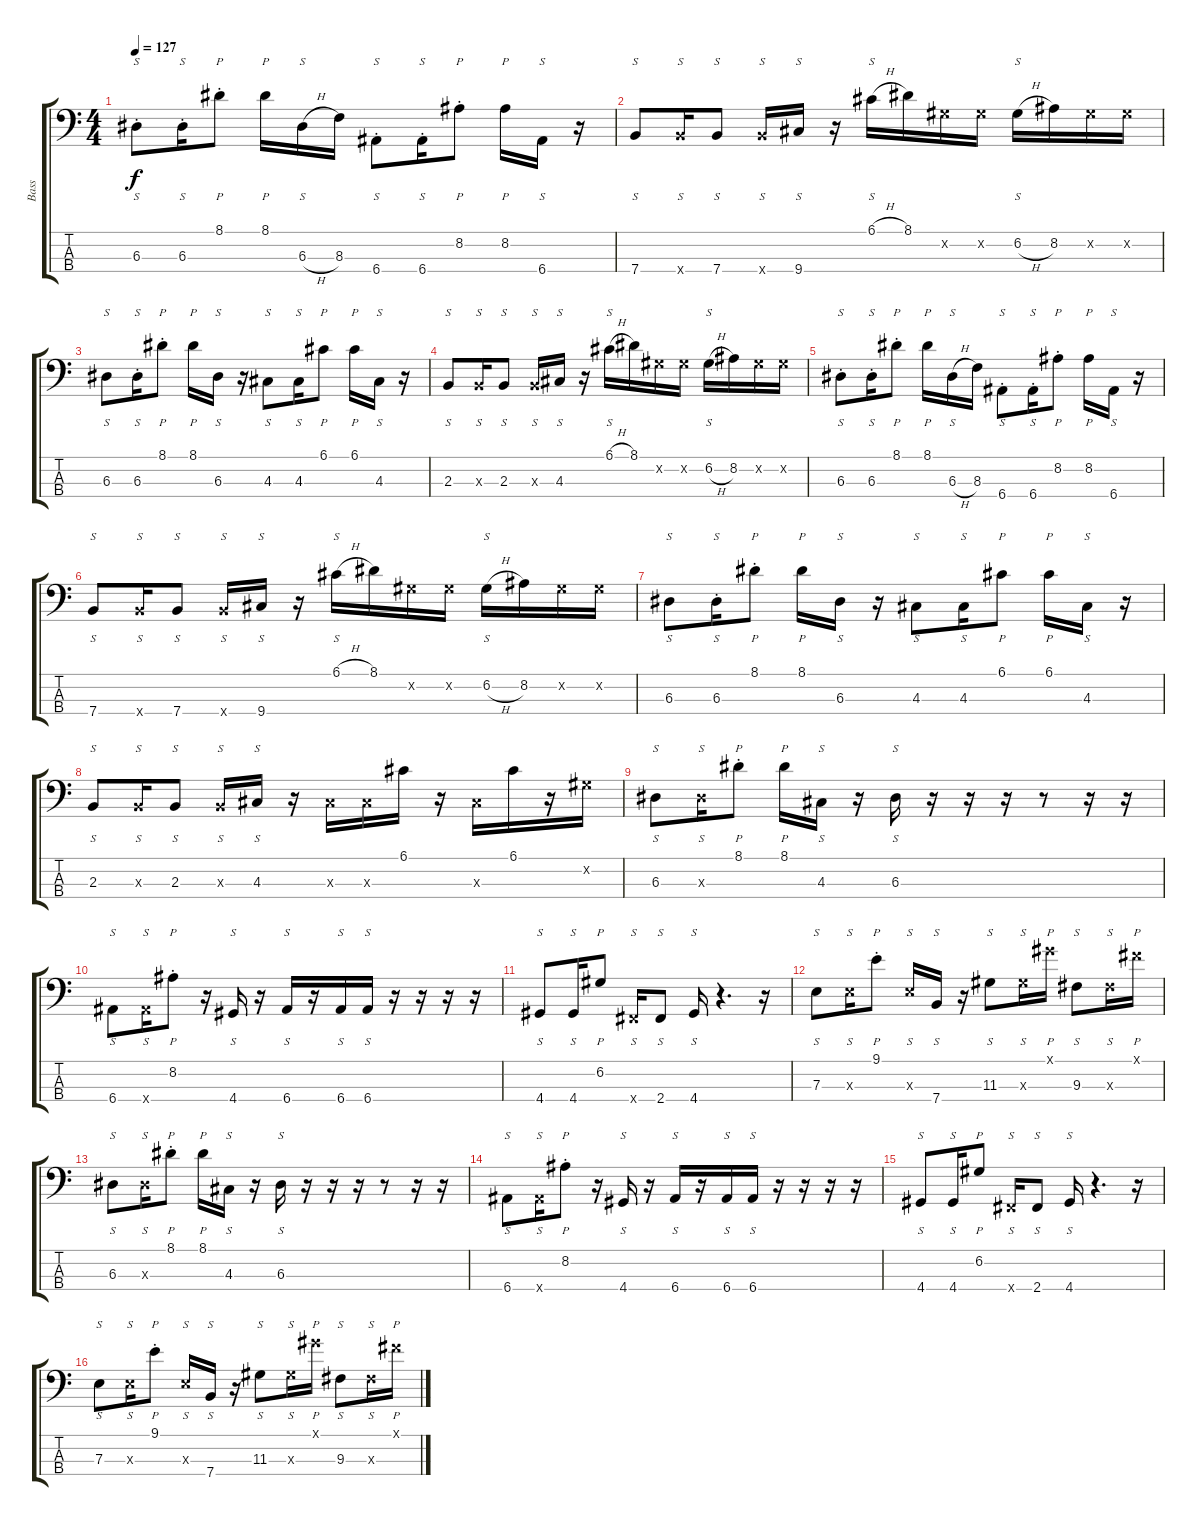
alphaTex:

\track ("Bass" "Bass") {instrument electricbassfinger}
\staff {score tabs}
\tuning (G2 D2 A1 E1) {hide}
\ts (4 4)
\tempo 127
\clef f4
\ks c
6.3{st}.8{s dy f} 6.3{st}.16{s} 8.1{st}.8{p} 8.1.16{p} 6.3{h}.16{s} 8.3.16 6.4{st}.8{s} 6.4{st}.16{s} 8.2{st}.8{p} 8.2.16{p} 6.4.16{s} r.16 |
7.4.8{s} 7.4{x}.16{s} 7.4.8{s} 7.4{x}.16{s} 9.4.16{s} r.16 6.1{h}.16{s} 8.1.16 6.2{x}.16 6.2{x}.16 6.2{h}.16{s} 8.2.16 6.2{x}.16 6.2{x}.16 |
6.3.8{s} 6.3{st}.16{s} 8.1{st}.8{p} 8.1.16{p} 6.3.16{s} r.16 4.3.8{s} 4.3.16{s} 6.1.8{p} 6.1.16{p} 4.3.16{s} r.16 |
2.3.8{s} 2.3{x}.16{s} 2.3.8{s} 2.3{x}.16{s} 4.3.16{s} r.16 6.1{h}.16{s} 8.1.16 6.2{x}.16 6.2{x}.16 6.2{h}.16{s} 8.2.16 6.2{x}.16 6.2{x}.16 |
6.3{st}.8{s} 6.3{st}.16{s} 8.1{st}.8{p} 8.1.16{p} 6.3{h}.16{s} 8.3.16 6.4{st}.8{s} 6.4{st}.16{s} 8.2{st}.8{p} 8.2.16{p} 6.4.16{s} r.16 |
7.4.8{s} 7.4{x}.16{s} 7.4.8{s} 7.4{x}.16{s} 9.4.16{s} r.16 6.1{h}.16{s} 8.1.16 6.2{x}.16 6.2{x}.16 6.2{h}.16{s} 8.2.16 6.2{x}.16 6.2{x}.16 |
6.3.8{s} 6.3{st}.16{s} 8.1{st}.8{p} 8.1.16{p} 6.3.16{s} r.16 4.3.8{s} 4.3.16{s} 6.1.8{p} 6.1.16{p} 4.3.16{s} r.16 |
2.3.8{s} 2.3{x}.16{s} 2.3.8{s} 2.3{x}.16{s} 4.3.16{s} r.16 4.3{x}.16 4.3{x}.16 6.1.16 r.16 4.3{x}.16 6.1.16 r.16 6.2{x}.16 |
6.3.8{s} 6.3{x}.16{s} 8.1{st}.8{p} 8.1.16{p} 4.3.16{s} r.16 6.3.16{s} r.16 r.16 r.16 r.8 r.16 r.16 |
6.4.8{s} 6.4{x}.16{s} 8.2{st}.8{p} r.16 4.4.16{s} r.16 6.4.16{s} r.16 6.4.16{s} 6.4.16{s} r.16 r.16 r.16 r.16 |
4.4.8{s} 4.4.16{s} 6.2.8{p} 2.4{x}.16{s} 2.4.8{s} 4.4.16{s} r.4{d} r.16 |
7.3.8{s} 7.3{x}.16{s} 9.1{st}.8{p} 7.3{x}.16{s} 7.4.16{s} r.16 11.3.8{s} 11.3{x}.16{s} 13.1{x}.16{p} 9.3.8{s} 9.3{x}.16{s} 11.1{x}.16{p} |
6.3.8{s} 6.3{x}.16{s} 8.1{st}.8{p} 8.1.16{p} 4.3.16{s} r.16 6.3.16{s} r.16 r.16 r.16 r.8 r.16 r.16 |
6.4.8{s} 6.4{x}.16{s} 8.2{st}.8{p} r.16 4.4.16{s} r.16 6.4.16{s} r.16 6.4.16{s} 6.4.16{s} r.16 r.16 r.16 r.16 |
4.4.8{s} 4.4.16{s} 6.2.8{p} 2.4{x}.16{s} 2.4.8{s} 4.4.16{s} r.4{d} r.16 |
7.3.8{s} 7.3{x}.16{s} 9.1{st}.8{p} 7.3{x}.16{s} 7.4.16{s} r.16 11.3.8{s} 11.3{x}.16{s} 13.1{x}.16{p} 9.3.8{s} 9.3{x}.16{s} 11.1{x}.16{p}
